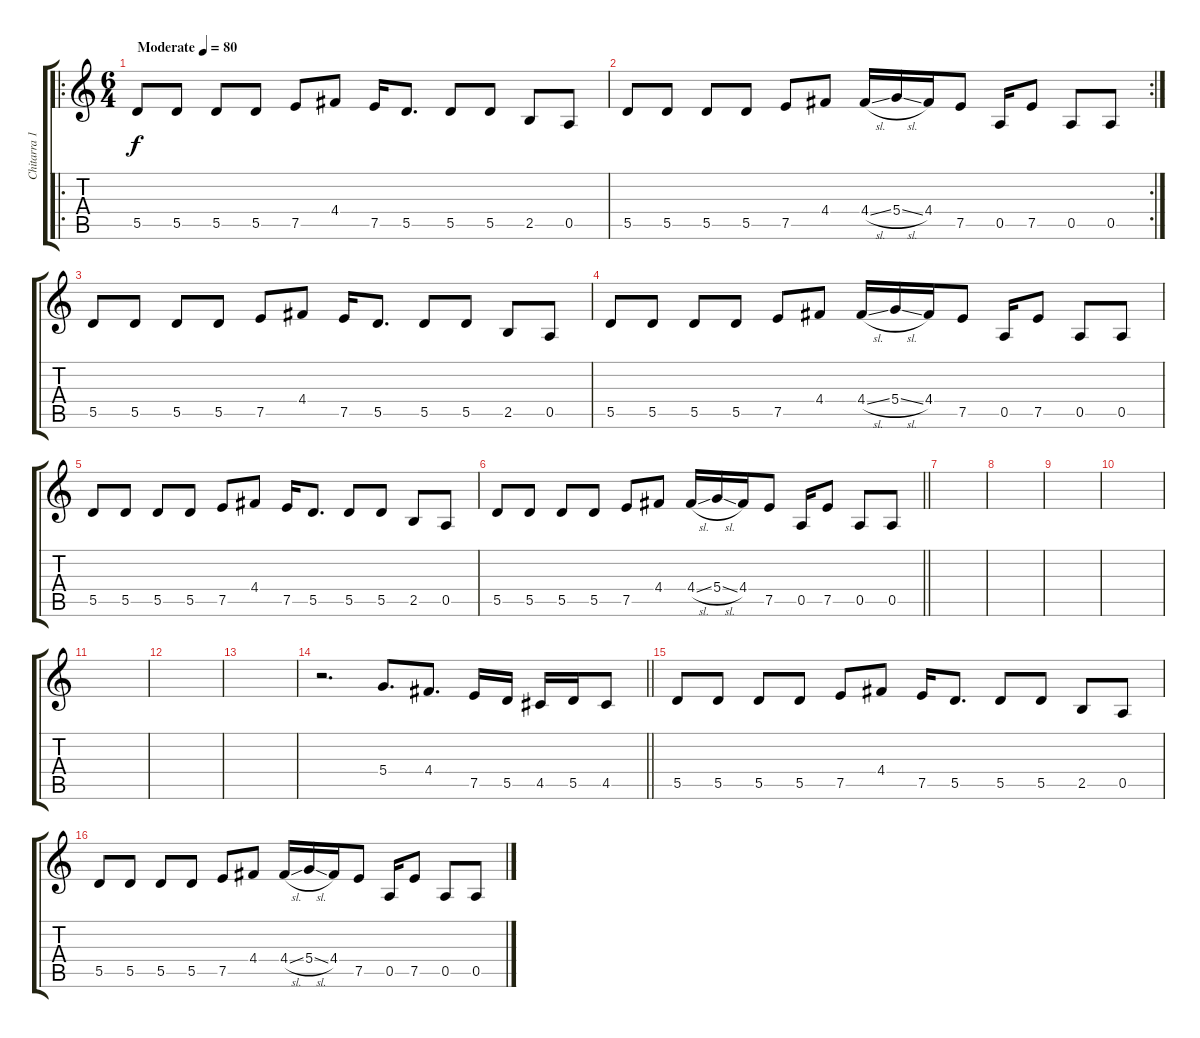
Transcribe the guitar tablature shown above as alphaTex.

\track ("Chitarra 1" "Chitarra 1") {instrument electricguitarclean}
\staff {score tabs}
\tuning (E4 B3 G3 D3 A2 E2) {hide}
\ro
\ts (6 4)
\tempo (80 "Moderate")
\clef g2
\ks c
5.5.8{dy f instrument electricguitarclean} 5.5.8 5.5.8 5.5.8 7.5.8 4.4.8 7.5.16 5.5.8{d} 5.5.8 5.5.8 2.5.8 0.5.8 |
\rc 2
5.5.8 5.5.8 5.5.8 5.5.8 7.5.8 4.4.8 4.4{sl}.16 5.4{sl}.16 4.4.16 7.5.8 0.5.16 7.5.8 0.5.8 0.5.8 |
5.5.8 5.5.8 5.5.8 5.5.8 7.5.8 4.4.8 7.5.16 5.5.8{d} 5.5.8 5.5.8 2.5.8 0.5.8 |
5.5.8 5.5.8 5.5.8 5.5.8 7.5.8 4.4.8 4.4{sl}.16 5.4{sl}.16 4.4.16 7.5.8 0.5.16 7.5.8 0.5.8 0.5.8 |
5.5.8 5.5.8 5.5.8 5.5.8 7.5.8 4.4.8 7.5.16 5.5.8{d} 5.5.8 5.5.8 2.5.8 0.5.8 |
\barLineRight lightlight
5.5.8 5.5.8 5.5.8 5.5.8 7.5.8 4.4.8 4.4{sl}.16 5.4{sl}.16 4.4.16 7.5.8 0.5.16 7.5.8 0.5.8 0.5.8 |
|
|
|
|
|
|
|
\barLineRight lightlight
r.2{d} 5.4.8{d} 4.4.8{d} 7.5.16 5.5.16 4.5.16 5.5.16 4.5.8 |
5.5.8 5.5.8 5.5.8 5.5.8 7.5.8 4.4.8 7.5.16 5.5.8{d} 5.5.8 5.5.8 2.5.8 0.5.8 |
5.5.8 5.5.8 5.5.8 5.5.8 7.5.8 4.4.8 4.4{sl}.16 5.4{sl}.16 4.4.16 7.5.8 0.5.16 7.5.8 0.5.8 0.5.8
